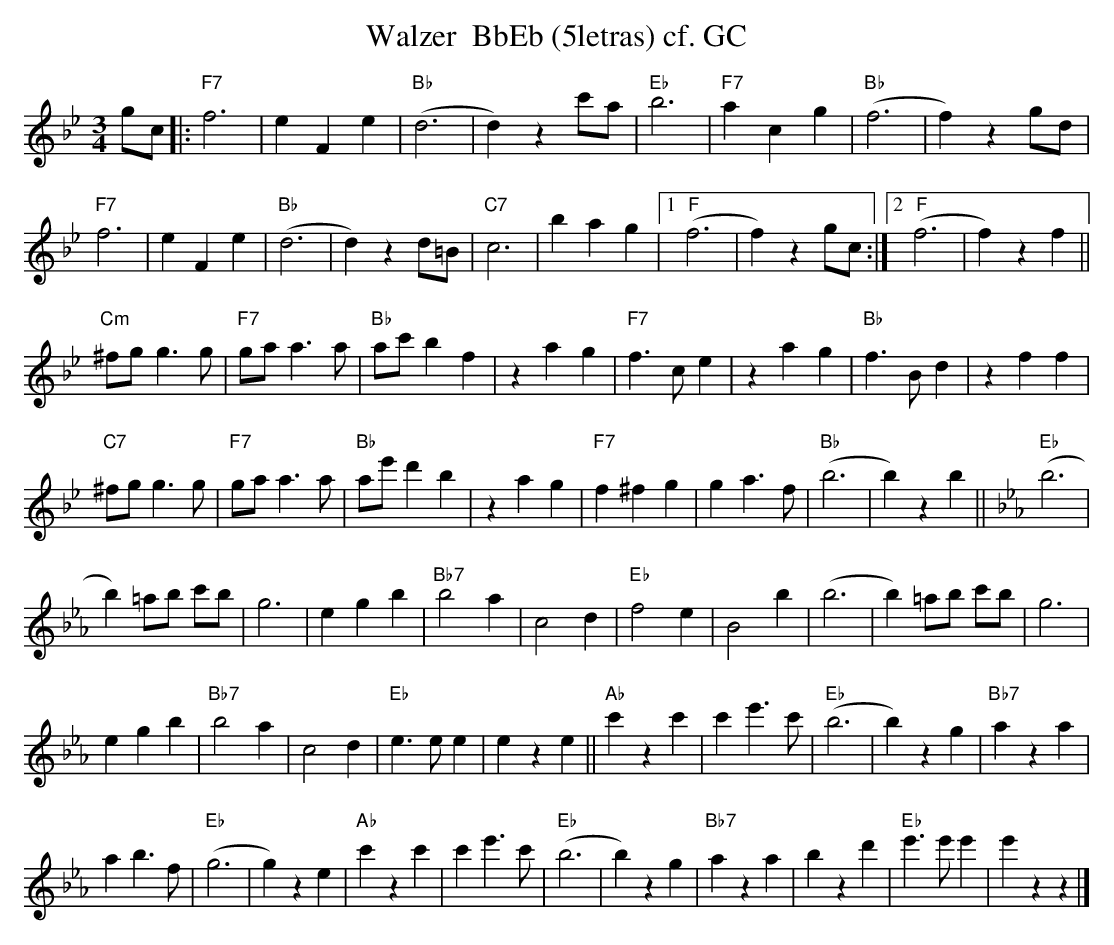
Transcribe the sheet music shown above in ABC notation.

X:1
T:Walzer  BbEb (5letras) cf. GC
M:3/4
L:1/4
K:Bbmaj%%MIDI gchordon
g/2c/2 |: "F7"f3 | eFe | "Bb"(d3 | d)zc'/2a/2 | "Eb"b3 | "F7"acg | "Bb"(f3 | f)zg/2d/2 |
"F7"f3 | eFe | "Bb"(d3 | d) zd/2=B/2 | "C7"c3 | bag |1 "F"(f3 | f)zg/2c/2 :|2 "F"(f3 | f)zf ||
"Cm"^f/2g/2g>g | "F7"g/2a/2a>a | "Bb"a/2c'/2bf | zag | "F7"f>ce | zag | "Bb"f>Bd | zff |
"C7"^f/2g/2g>g | "F7"g/2a/2a>a | "Bb"a/2e'/2d'b | zag | "F7"f^fg | ga>f | "Bb"(b3 | b)zb || [K:Ebmaj] "Eb"(b3 |
b)=a/2b/2 c'/2b/2 | g3 | egb | "Bb7"b2a | c2d | "Eb"f2e | B2b | (b3 | b)=a/2b/2 c'/2b/2 | g3 |
egb | "Bb7"b2a | c2d | "Eb"e>ee | eze || "Ab"c'zc' | c'e'>c' | "Eb"(b3 | b)zg | "Bb7"aza |
ab>f | "Eb"(g3 | g)ze | "Ab"c'zc' | c'e'>c' | "Eb"(b3 | b)zg | "Bb7"aza | bzd' | "Eb"e'>e'e' | e'zz |]
